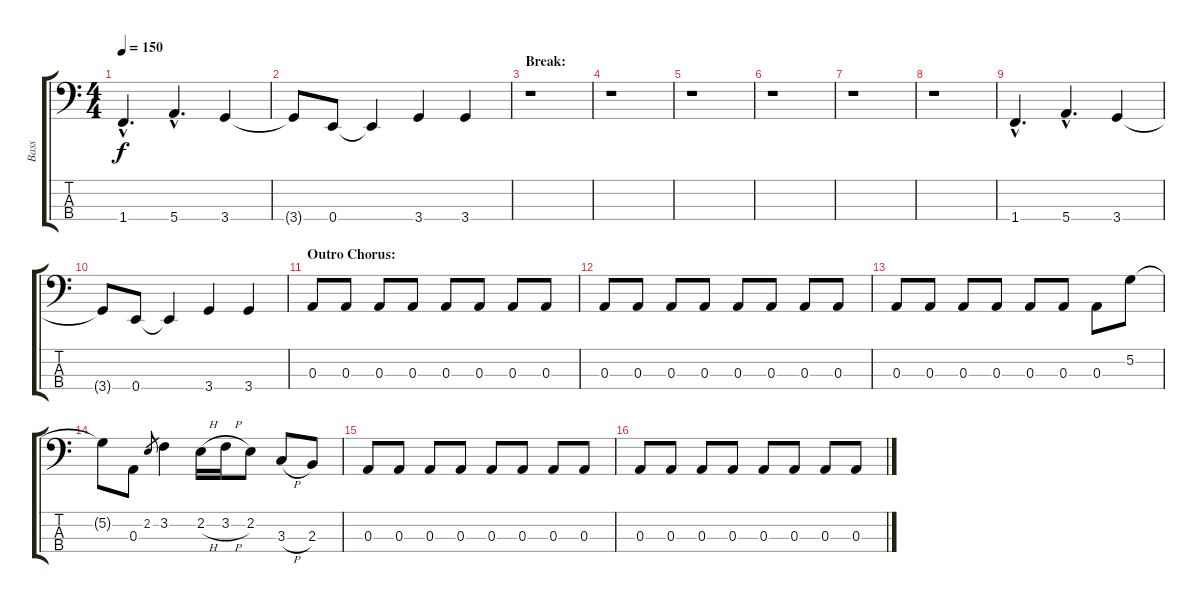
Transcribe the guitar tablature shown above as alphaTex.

\track ("Bass" "Bass") {instrument slapbass2}
\staff {score tabs}
\tuning (G2 D2 A1 E1) {hide}
\ts (4 4)
\tempo 150
\clef f4
\ks c
1.4{hac}.4{d dy f} 5.4{hac}.4{d} 3.4.4 |
3.4{t}.8 0.4.8 0.4{t}.4 3.4.4 3.4.4 |
\section ("" "Break:")
r.1 |
r.1 |
r.1 |
r.1 |
r.1 |
r.1 |
1.4{hac}.4{d} 5.4{hac}.4{d} 3.4.4 |
3.4{t}.8 0.4.8 0.4{t}.4 3.4.4 3.4.4 |
\section ("" "Outro Chorus:")
0.3.8 0.3.8 0.3.8 0.3.8 0.3.8 0.3.8 0.3.8 0.3.8 |
0.3.8 0.3.8 0.3.8 0.3.8 0.3.8 0.3.8 0.3.8 0.3.8 |
0.3.8 0.3.8 0.3.8 0.3.8 0.3.8 0.3.8 0.3.8 5.2.8 |
5.2{t}.8 0.3.8 2.2.8{gr} 3.2.4 2.2{h}.16 3.2{h}.16 2.2.8 3.3{h}.8 2.3.8 |
0.3.8 0.3.8 0.3.8 0.3.8 0.3.8 0.3.8 0.3.8 0.3.8 |
0.3.8 0.3.8 0.3.8 0.3.8 0.3.8 0.3.8 0.3.8 0.3.8
